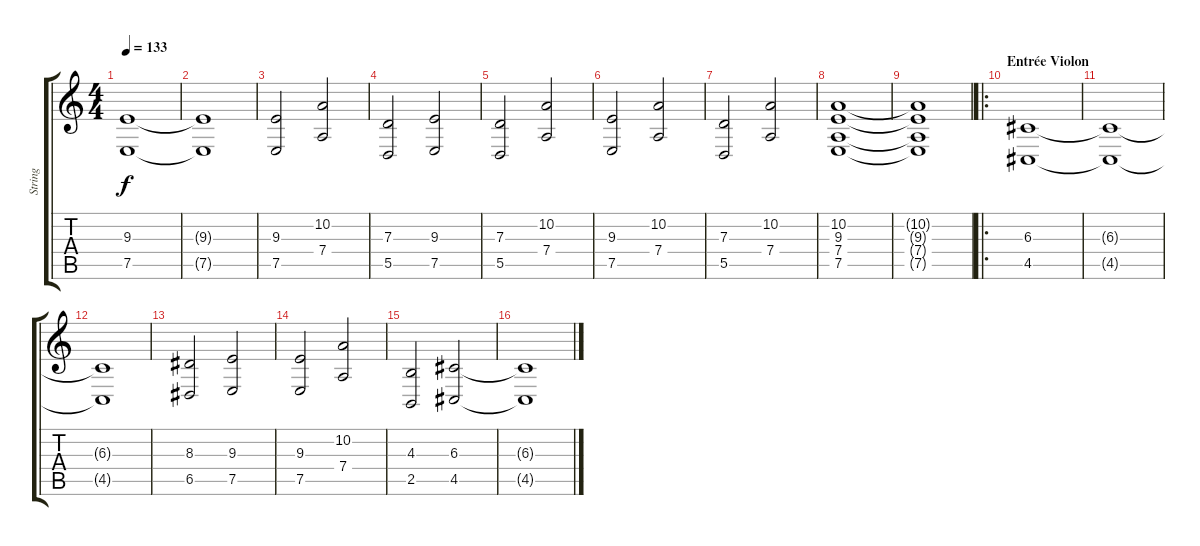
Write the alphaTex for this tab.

\track ("String" "String") {instrument stringensemble2}
\staff {score tabs}
\tuning (E4 B3 G3 D3 A2 E2) {hide}
\ts (4 4)
\tempo 133
\clef g2
\ks c
(9.3{t} 7.5{t}).1{dy f} |
(9.3{t} 7.5{t}).1 |
(9.3 7.5).2 (10.2 7.4).2 |
(7.3 5.5).2 (9.3 7.5).2 |
(7.3 5.5).2 (10.2 7.4).2 |
(9.3 7.5).2 (10.2 7.4).2 |
(7.3 5.5).2 (10.2 7.4).2 |
(10.2 9.3 7.4 7.5).1 |
(10.2{t} 9.3{t} 7.4{t} 7.5{t}).1 |
\ro
\section ("" "Entrée Violon")
(6.3 4.5).1 |
(6.3{t} 4.5{t}).1 |
(6.3{t} 4.5{t}).1 |
(8.3 6.5).2 (9.3 7.5).2 |
(9.3 7.5).2 (10.2 7.4).2 |
(4.3 2.5).2 (6.3 4.5).2 |
(6.3{t} 4.5{t}).1
